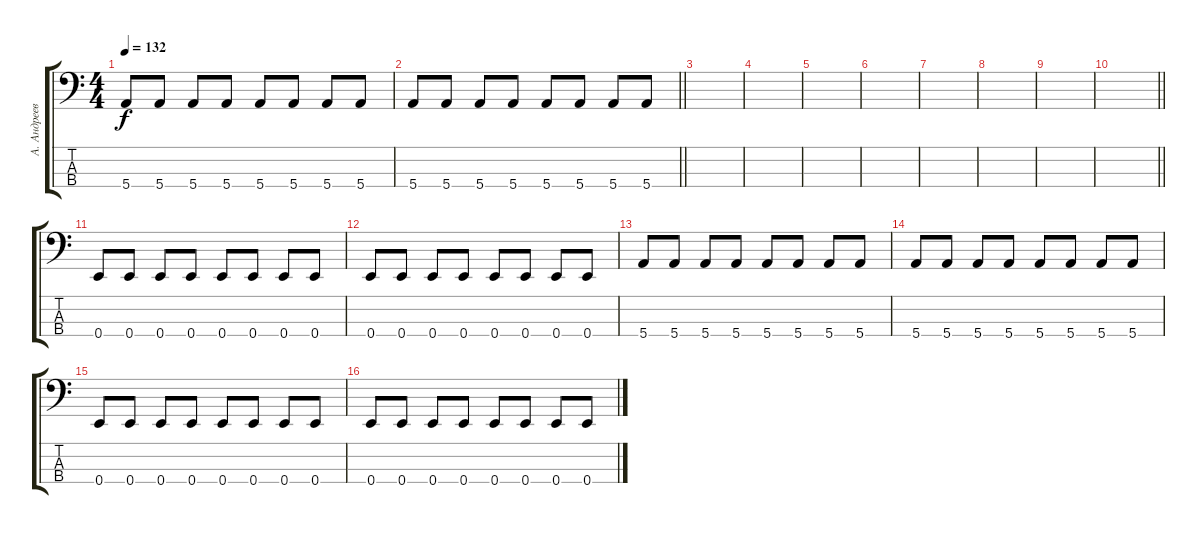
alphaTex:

\track ("А. Андреев" "А. Андреев") {instrument electricbassfinger}
\staff {score tabs}
\tuning (G2 D2 A1 E1) {hide}
\ts (4 4)
\tempo 132
\clef f4
\ks c
5.4.8{dy f} 5.4.8 5.4.8 5.4.8 5.4.8 5.4.8 5.4.8 5.4.8 |
\barLineRight lightlight
5.4.8 5.4.8 5.4.8 5.4.8 5.4.8 5.4.8 5.4.8 5.4.8 |
\section ("" "")
|
|
|
|
|
|
|
\barLineRight lightlight
|
\section ("" "")
0.4.8 0.4.8 0.4.8 0.4.8 0.4.8 0.4.8 0.4.8 0.4.8 |
0.4.8 0.4.8 0.4.8 0.4.8 0.4.8 0.4.8 0.4.8 0.4.8 |
5.4.8 5.4.8 5.4.8 5.4.8 5.4.8 5.4.8 5.4.8 5.4.8 |
5.4.8 5.4.8 5.4.8 5.4.8 5.4.8 5.4.8 5.4.8 5.4.8 |
0.4.8 0.4.8 0.4.8 0.4.8 0.4.8 0.4.8 0.4.8 0.4.8 |
0.4.8 0.4.8 0.4.8 0.4.8 0.4.8 0.4.8 0.4.8 0.4.8
